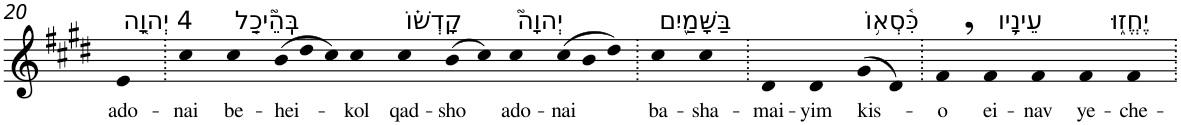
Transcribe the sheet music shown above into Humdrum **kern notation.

**kern	**text
*part1	*part1
*staff1	*staff1
*I"Piano	*
*I'Pno	*
!!LO:PB:g=z
*clefG2	*
*k[f#c#g#d#]	*
*E:	*
=20	=20
!LO:TX:a:t=4 יְהוָ֤ה	!
!	!LO:LY:b
4e	ado-
=21.	=21.
!	!LO:LY:b
4cc#	-nai
!LO:TX:a:t=בְּֽהֵ֘יכַ֤ל	!
!	!LO:LY:b
4cc#	be-
*Xtuplet	*
!	!LO:LY:b
(>12b	-hei-
12dd#	.
12cc#)	.
!	!LO:LY:b
4cc#	-kol
!LO:TX:a:t=קָדְשׁ֗וֹ	!
!	!LO:LY:b
4cc#	qad-
!	!LO:LY:b
(>8b	-sho
8cc#)	.
!LO:TX:a:t=יְהוָה֮	!
!	!LO:LY:b
4cc#	ado-
!	!LO:LY:b
(>12cc#	-nai
12b	.
12dd#)	.
=22.	=22.
!LO:TX:a:t=בַּשָּׁמַ֪יִם	!
!	!LO:LY:b
4cc#	ba-
!	!LO:LY:b
4cc#	-sha-
=23.	=23.
!	!LO:LY:b
4d#	-mai-
!	!LO:LY:b
4d#	-yim
!LO:TX:a:t=כִּ֫סְא֥וֹ	!
!	!LO:LY:b
(>8g#	kis-
8d#)	.
=24.	=24.
!	!LO:LY:b
4f#,	-o
!LO:TX:a:t=עֵינָ֥יו	!
!	!LO:LY:b
4f#	ei-
!	!LO:LY:b
4f#	-nav
!LO:TX:a:t=יֶחֱז֑וּ	!
!	!LO:LY:b
4f#	ye-
!	!LO:LY:b
4f#	-che-
=.	=.
*-	*-
